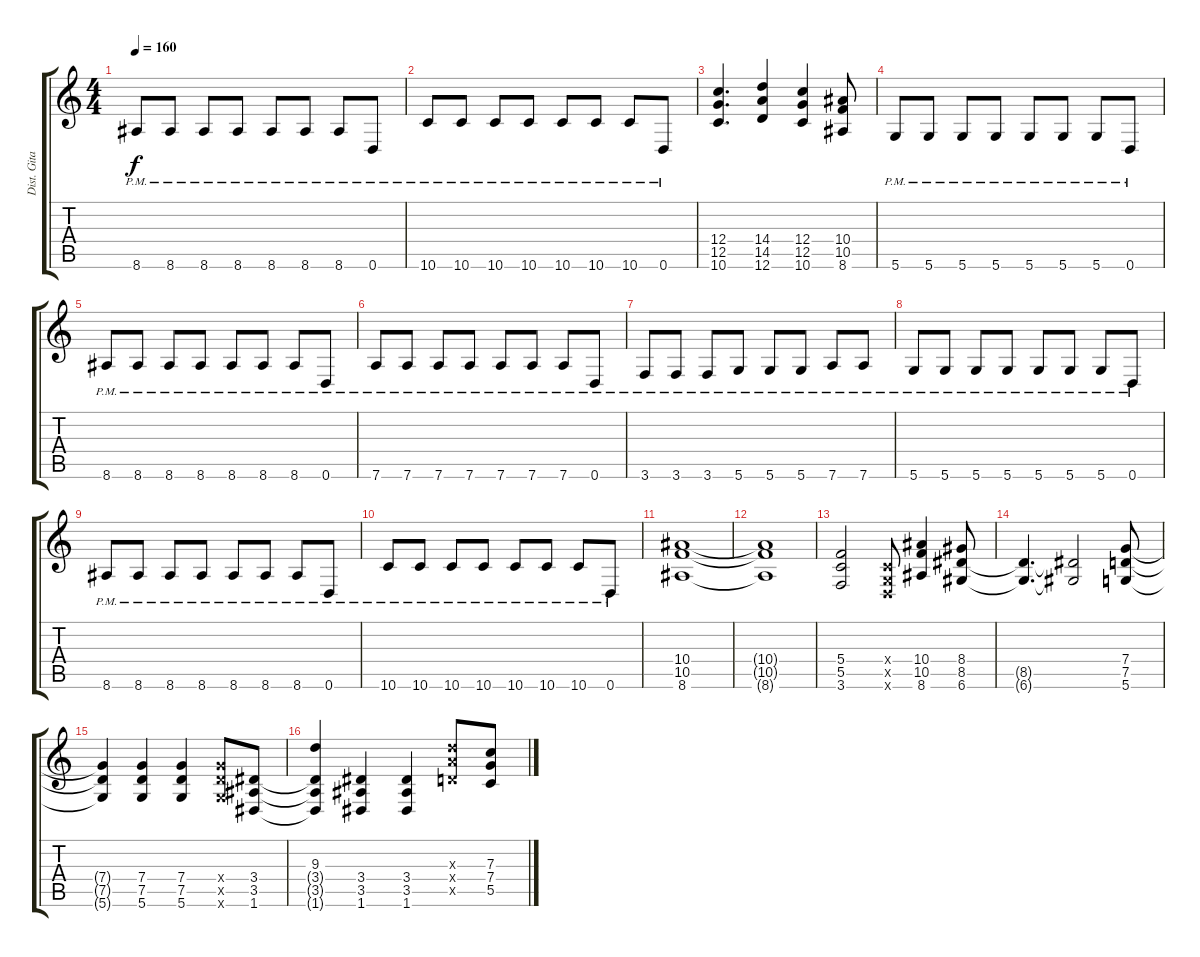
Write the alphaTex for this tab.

\track ("Dist. Gitar 1" "Dist. Gita") {instrument distortionguitar}
\staff {score tabs}
\tuning (D4 A3 F3 C3 G2 D2) {hide}
\ts (4 4)
\tempo 160
\clef g2
\ks c
8.6{pm}.8{dy f} 8.6{pm}.8 8.6{pm}.8 8.6{pm}.8 8.6{pm}.8 8.6{pm}.8 8.6{pm}.8 0.6{pm}.8 |
10.6{pm}.8 10.6{pm}.8 10.6{pm}.8 10.6{pm}.8 10.6{pm}.8 10.6{pm}.8 10.6{pm}.8 0.6{pm}.8 |
(12.4 12.5 10.6).4{d} (14.4 14.5 12.6).4 (12.4 12.5 10.6).4 (10.4 10.5 8.6).8 |
5.6{pm}.8 5.6{pm}.8 5.6{pm}.8 5.6{pm}.8 5.6{pm}.8 5.6{pm}.8 5.6{pm}.8 0.6{pm}.8 |
8.6{pm}.8 8.6{pm}.8 8.6{pm}.8 8.6{pm}.8 8.6{pm}.8 8.6{pm}.8 8.6{pm}.8 0.6{pm}.8 |
7.6{pm}.8 7.6{pm}.8 7.6{pm}.8 7.6{pm}.8 7.6{pm}.8 7.6{pm}.8 7.6{pm}.8 0.6{pm}.8 |
3.6{pm}.8 3.6{pm}.8 3.6{pm}.8 5.6{pm}.8 5.6{pm}.8 5.6{pm}.8 7.6{pm}.8 7.6{pm}.8 |
5.6{pm}.8 5.6{pm}.8 5.6{pm}.8 5.6{pm}.8 5.6{pm}.8 5.6{pm}.8 5.6{pm}.8 0.6{pm}.8 |
8.6{pm}.8 8.6{pm}.8 8.6{pm}.8 8.6{pm}.8 8.6{pm}.8 8.6{pm}.8 8.6{pm}.8 0.6{pm}.8 |
10.6{pm}.8 10.6{pm}.8 10.6{pm}.8 10.6{pm}.8 10.6{pm}.8 10.6{pm}.8 10.6{pm}.8 0.6{pm}.8 |
(10.4 10.5 8.6).1 |
(10.4{t} 10.5{t} 8.6{t}).1 |
(5.4 5.5 3.6).2 (0.4{x} 0.5{x} 0.6{x}).8 (10.4 10.5 8.6).4 (8.4 8.5 6.6).8 |
(8.5{t} 6.6{t}).4{d} (8.5{t} 6.6{t}).2 (7.4 7.5 5.6).8 |
(7.4{t} 7.5{t} 5.6{t}).4 (7.4 7.5 5.6).4 (7.4 7.5 5.6).4 (7.4{x} 7.5{x} 5.6{x}).8 (3.4 3.5 1.6).8 |
(9.3 3.4{t} 3.5{t} 1.6{t}).4 (3.4 3.5 1.6).4 (3.4 3.5 1.6).4 (9.3{x} 9.4{x} 7.5{x}).8 (7.3 7.4 5.5).8
